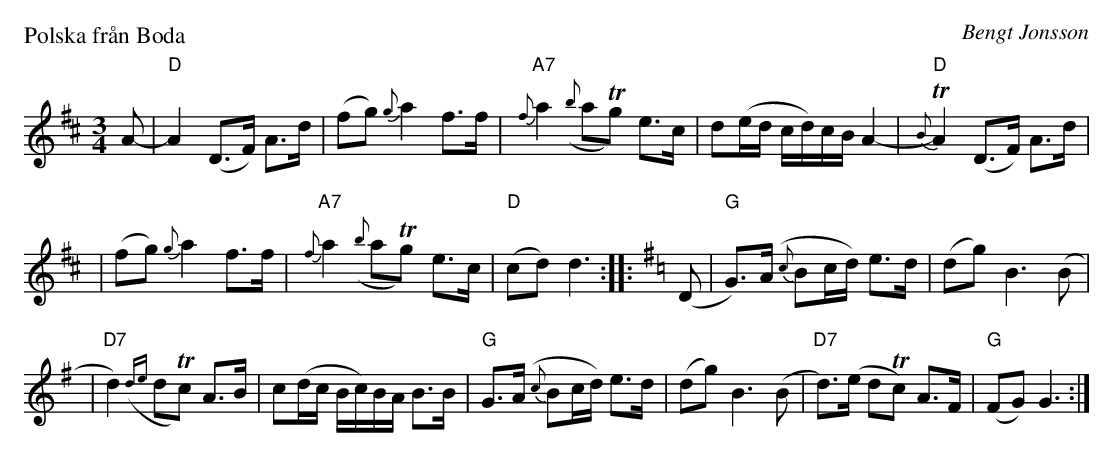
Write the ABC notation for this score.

X:1
P: Polska fr\aan Boda
O: Bengt Jonsson
M: 3/4
L: 1/8
K: D
A- \
| "D"A2 (D>F) A>d \
| (fg) {g}a2 f>f \
| "A7"{f}a2 ({b}aTg) e>c \
| d(e/d/ c/d/)c/B/ A2- \
| "D"{B}TA2 (D>F) A>d |
| (fg) {g}a2 f>f \
| "A7"{f}a2 ({b}aTg) e>c \
| "D"(cd) d3 :|\
|:[K:G] (D \
| "G"G)>(A {c}Bc/d/) e>d \
| (dg) B3 (B |
| "D7"d2) ({de}dTc) A>B \
| c(d/c/ B/c/)B/A/ B>B \
| "G"G>(A {c}Bc/d/) e>d \
| (dg) B3 (B \
| "D7"d)>(e dTc) A>F \
| "G"(FG) G3 :|
